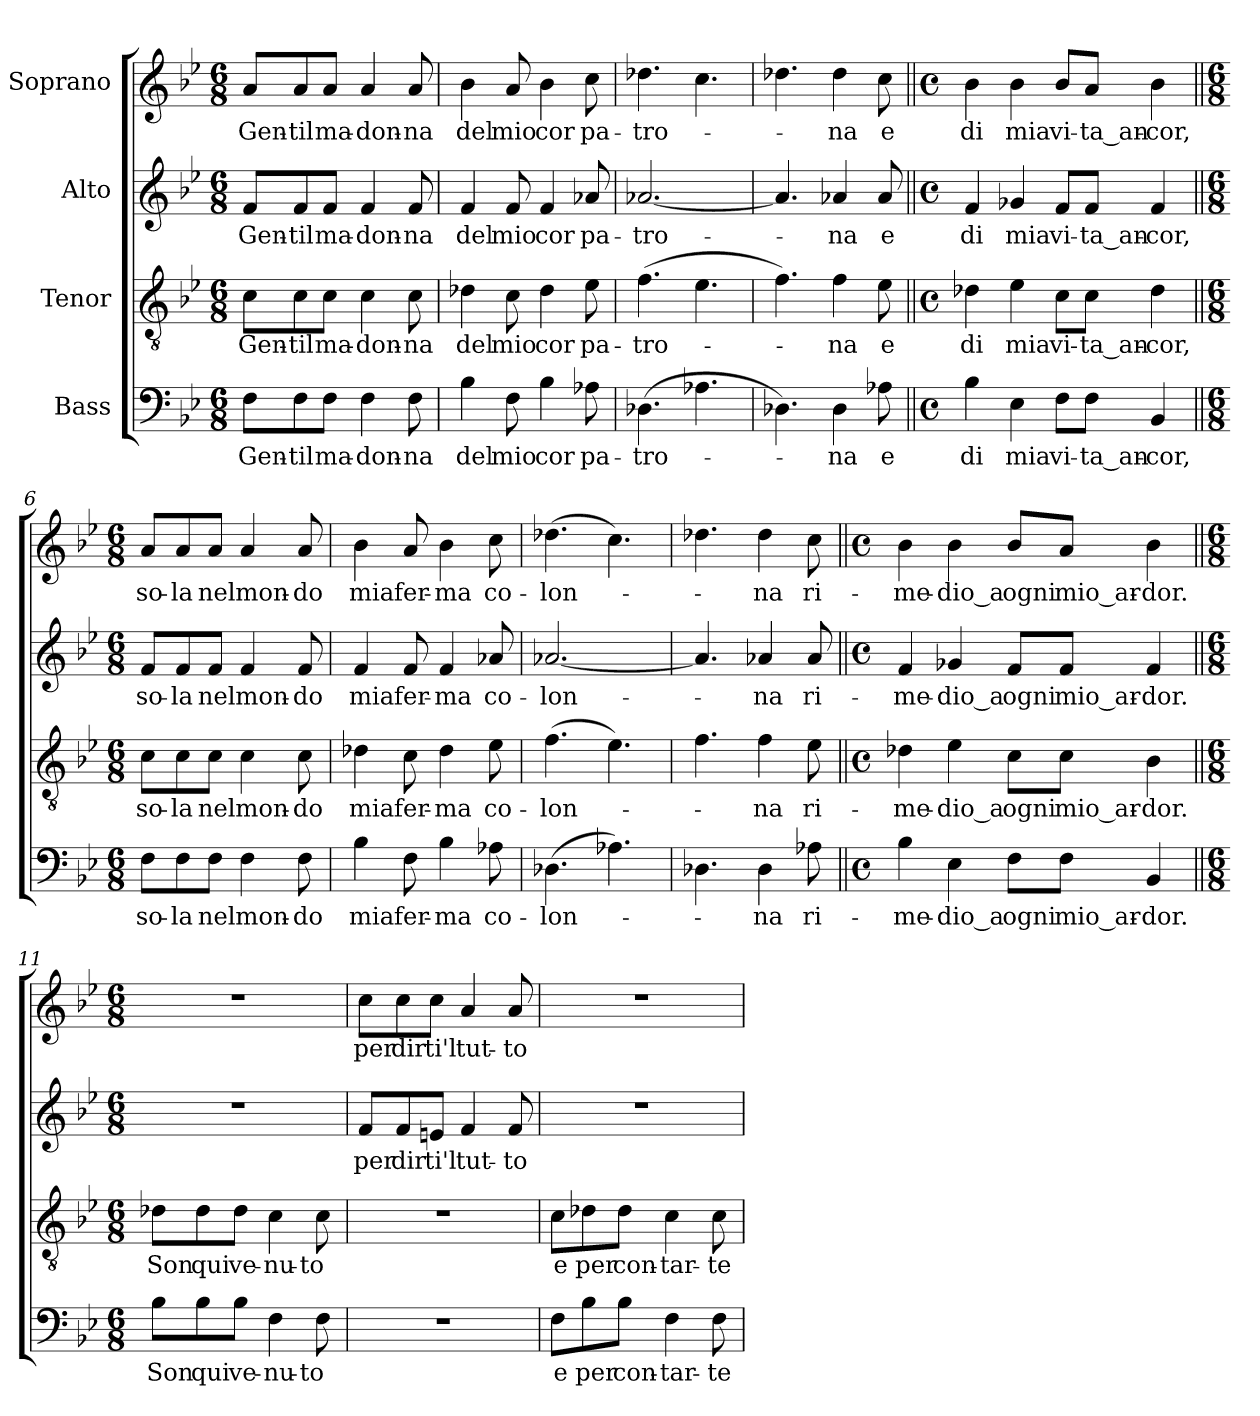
**kern	**text	**kern	**text	**kern	**text	**kern	**text
*part4	*part4	*part3	*part3	*part2	*part2	*part1	*part1
*staff4	*staff4	*staff3	*staff3	*staff2	*staff2	*staff1	*staff1
*I"Bass	*	*I"Tenor	*	*I"Alto	*	*I"Soprano	*
*clefF4	*	*clefGv2	*	*clefG2	*	*clefG2	*
*k[b-e-]	*	*k[b-e-]	*	*k[b-e-]	*	*k[b-e-]	*
*B-:	*	*B-:	*	*B-:	*	*B-:	*
*M6/8	*	*M6/8	*	*M6/8	*	*M6/8	*
=1	=1	=1	=1	=1	=1	=1	=1
8F\L	Gen-	8c\L	Gen-	8f/L	Gen-	8a/L	Gen-
8F\	-til	8c\	-til	8f/	-til	8a/	-til
8F\J	ma-	8c\J	ma-	8f/J	ma-	8a/J	ma-
4F\	-don-	4c\	-don-	4f/	-don-	4a/	-don-
8F\	-na	8c\	-na	8f/	-na	8a/	-na
=2	=2	=2	=2	=2	=2	=2	=2
4B-\	del	4d-X\	del	4f/	del	4b-\	del
8F\	mio	8c\	mio	8f/	mio	8a/	mio
4B-\	cor	4d-\	cor	4f/	cor	4b-\	cor
8A-X\	pa-	8e-\	pa-	8a-X/	pa-	8cc\	pa-
=3	=3	=3	=3	=3	=3	=3	=3
(4.D-X\	-tro-	(4.f\	-tro-	[2.a-X/	-tro-	4.dd-X\	-tro-
4.A-X\	.	4.e-\	.	.	.	4.cc\	.
=4	=4	=4	=4	=4	=4	=4	=4
4.D-X\)	.	4.f\)	.	4.a-/]	.	4.dd-X\	.
4D-\	-na	4f\	-na	4a-X/	-na	4dd-\	-na
8A-X\	e	8e-\	e	8a-/	e	8cc\	e
=5||	=5||	=5||	=5||	=5||	=5||	=5||	=5||
*M4/4	*	*M4/4	*	*M4/4	*	*M4/4	*
*met(c)	*	*met(c)	*	*met(c)	*	*met(c)	*
4B-\	di	4d-X\	di	4f/	di	4b-\	di
4E-\	mia	4e-\	mia	4g-X/	mia	4b-\	mia
8F\L	vi-	8c\L	vi-	8f/L	vi-	8b-/L	vi-
8F\J	-ta_an-	8c\J	-ta_an-	8f/J	-ta_an-	8a/J	-ta_an-
4BB-/	-cor,	4d-\	-cor,	4f/	-cor,	4b-\	-cor,
!!LO:LB:g=z
=6||	=6||	=6||	=6||	=6||	=6||	=6||	=6||
*M6/8	*	*M6/8	*	*M6/8	*	*M6/8	*
8F\L	so-	8c\L	so-	8f/L	so-	8a/L	so-
8F\	-la	8c\	-la	8f/	-la	8a/	-la
8F\J	nel	8c\J	nel	8f/J	nel	8a/J	nel
4F\	mon-	4c\	mon-	4f/	mon-	4a/	mon-
8F\	-do	8c\	-do	8f/	-do	8a/	-do
=7	=7	=7	=7	=7	=7	=7	=7
4B-\	mia	4d-X\	mia	4f/	mia	4b-\	mia
8F\	fer-	8c\	fer-	8f/	fer-	8a/	fer-
4B-\	-ma	4d-\	-ma	4f/	-ma	4b-\	-ma
8A-X\	co-	8e-\	co-	8a-X/	co-	8cc\	co-
=8	=8	=8	=8	=8	=8	=8	=8
(4.D-X\	-lon-	(4.f\	-lon-	[2.a-X/	-lon-	(4.dd-X\	-lon-
4.A-X\)	.	4.e-\)	.	.	.	4.cc\)	.
=9	=9	=9	=9	=9	=9	=9	=9
4.D-X\	.	4.f\	.	4.a-/]	.	4.dd-X\	.
4D-\	-na	4f\	-na	4a-X/	-na	4dd-\	-na
8A-X\	ri-	8e-\	ri-	8a-/	ri-	8cc\	ri-
=10||	=10||	=10||	=10||	=10||	=10||	=10||	=10||
*M4/4	*	*M4/4	*	*M4/4	*	*M4/4	*
*met(c)	*	*met(c)	*	*met(c)	*	*met(c)	*
4B-\	-me-	4d-X\	-me-	4f/	-me-	4b-\	-me-
4E-\	-dio_a	4e-\	-dio_a	4g-X/	-dio_a	4b-\	-dio_a
8F\L	ogni	8c\L	ogni	8f/L	ogni	8b-/L	ogni
8F\J	mio_ar-	8c\J	mio_ar-	8f/J	mio_ar-	8a/J	mio_ar-
4BB-/	-dor.	4B-\	-dor.	4f/	-dor.	4b-\	-dor.
!!LO:PB:g=z
=11||	=11||	=11||	=11||	=11||	=11||	=11||	=11||
*M6/8	*	*M6/8	*	*M6/8	*	*M6/8	*
8B-\L	Son	8d-X\L	Son	2.r	.	2.r	.
8B-\	qui	8d-\	qui	.	.	.	.
8B-\J	ve-	8d-\J	ve-	.	.	.	.
4F\	-nu-	4c\	-nu-	.	.	.	.
8F\	-to	8c\	-to	.	.	.	.
=12	=12	=12	=12	=12	=12	=12	=12
2.r	.	2.r	.	8f/L	per	8cc\L	per
.	.	.	.	8f/	dir	8cc\	dir
.	.	.	.	8en/J	ti'l	8cc\J	ti'l
.	.	.	.	4f/	tut-	4a/	tut-
.	.	.	.	8f/	-to	8a/	-to
=13	=13	=13	=13	=13	=13	=13	=13
8F\L	e	8c\L	e	2.r	.	2.r	.
8B-\	per	8d-X\	per	.	.	.	.
8B-\J	con-	8d-\J	con-	.	.	.	.
4F\	-tar-	4c\	-tar-	.	.	.	.
8F\	-te	8c\	-te	.	.	.	.
=	=	=	=	=	=	=	=
*-	*-	*-	*-	*-	*-	*-	*-
